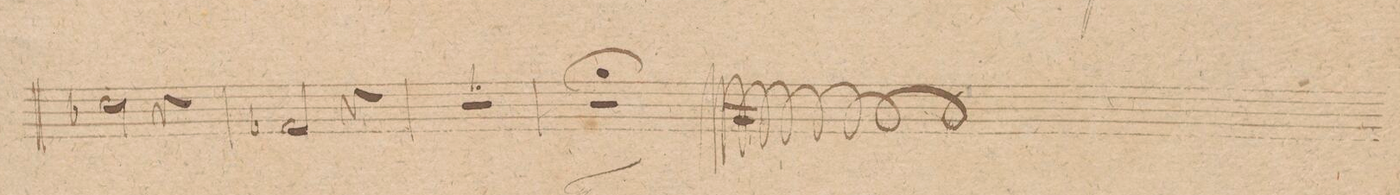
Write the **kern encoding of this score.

**kern	**dynam
*I"Baſso.	*
*clefF4	*
*k[]	*
*met(c|)	*
*M3/4	*
2E-X\	.
4r	.
=102	=102
2AA-X/	.
4r	.
=103	=103
2.r	.
=104	=104
2.r;	.
=105||	=105||
*k[f#c#g#]	*
*M2/2	*
*met(c|)	*
*mmet(c|)	*
*-	*-
